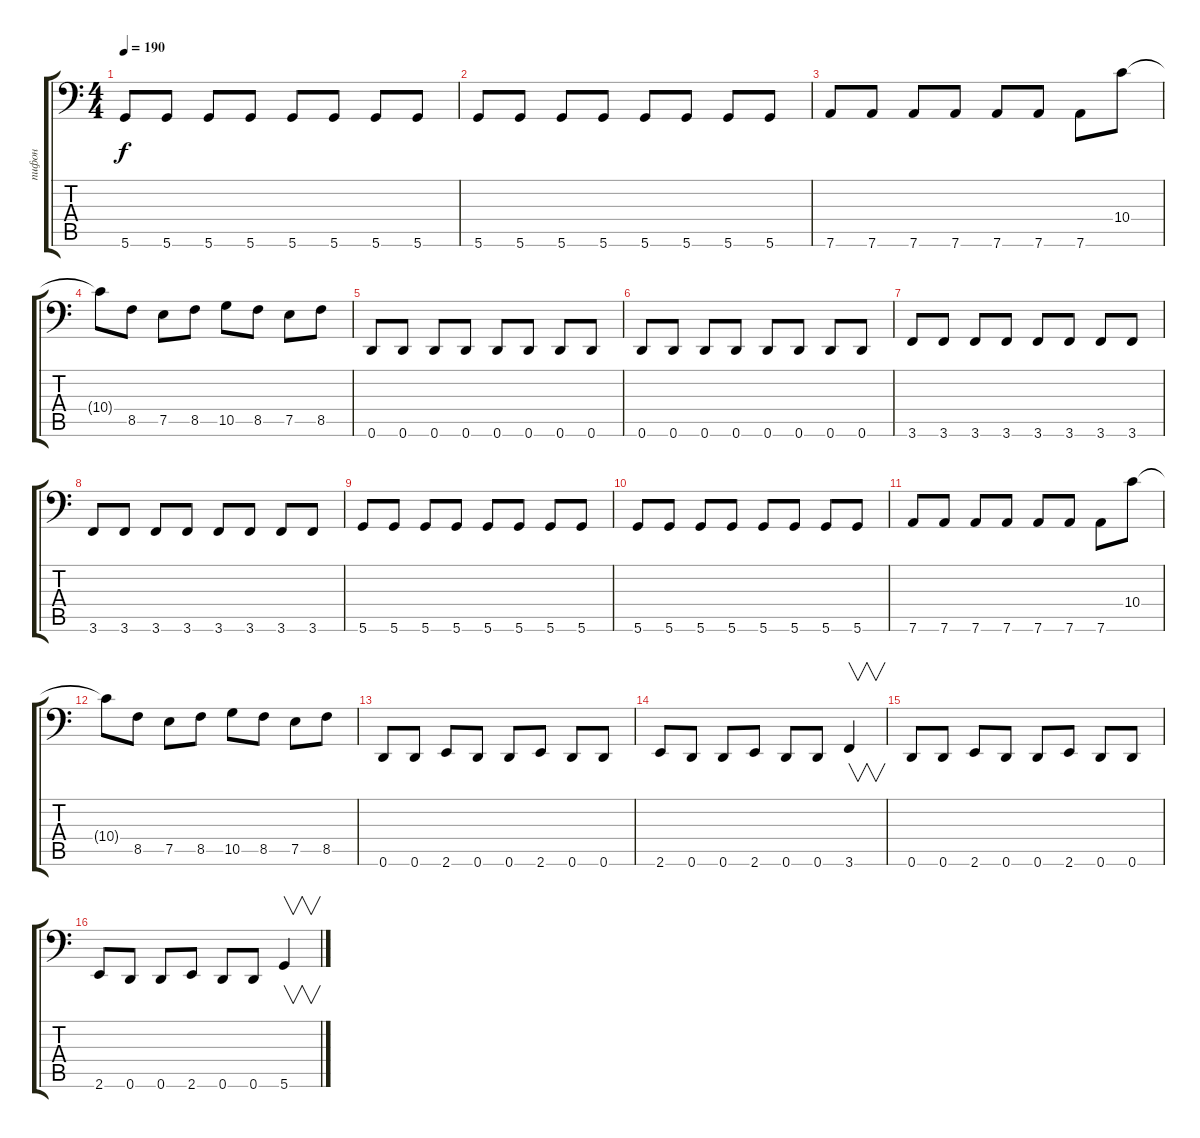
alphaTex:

\track ("пифон" "пифон") {instrument electricbasspick}
\staff {score tabs}
\tuning (E3 B3 G2 D2 A1 D1) {hide}
\ts (4 4)
\tempo 190
\clef f4
\ks c
5.6.8{dy f} 5.6.8 5.6.8 5.6.8 5.6.8 5.6.8 5.6.8 5.6.8 |
5.6.8 5.6.8 5.6.8 5.6.8 5.6.8 5.6.8 5.6.8 5.6.8 |
7.6.8 7.6.8 7.6.8 7.6.8 7.6.8 7.6.8 7.6.8 10.4.8 |
10.4{t}.8 8.5.8 7.5.8 8.5.8 10.5.8 8.5.8 7.5.8 8.5.8 |
0.6.8 0.6.8 0.6.8 0.6.8 0.6.8 0.6.8 0.6.8 0.6.8 |
0.6.8 0.6.8 0.6.8 0.6.8 0.6.8 0.6.8 0.6.8 0.6.8 |
3.6.8 3.6.8 3.6.8 3.6.8 3.6.8 3.6.8 3.6.8 3.6.8 |
3.6.8 3.6.8 3.6.8 3.6.8 3.6.8 3.6.8 3.6.8 3.6.8 |
5.6.8 5.6.8 5.6.8 5.6.8 5.6.8 5.6.8 5.6.8 5.6.8 |
5.6.8 5.6.8 5.6.8 5.6.8 5.6.8 5.6.8 5.6.8 5.6.8 |
7.6.8 7.6.8 7.6.8 7.6.8 7.6.8 7.6.8 7.6.8 10.4.8 |
10.4{t}.8 8.5.8 7.5.8 8.5.8 10.5.8 8.5.8 7.5.8 8.5.8 |
0.6.8 0.6.8 2.6.8 0.6.8 0.6.8 2.6.8 0.6.8 0.6.8 |
2.6.8 0.6.8 0.6.8 2.6.8 0.6.8 0.6.8 3.6.4{v} |
0.6.8 0.6.8 2.6.8 0.6.8 0.6.8 2.6.8 0.6.8 0.6.8 |
2.6.8 0.6.8 0.6.8 2.6.8 0.6.8 0.6.8 5.6.4{v}
